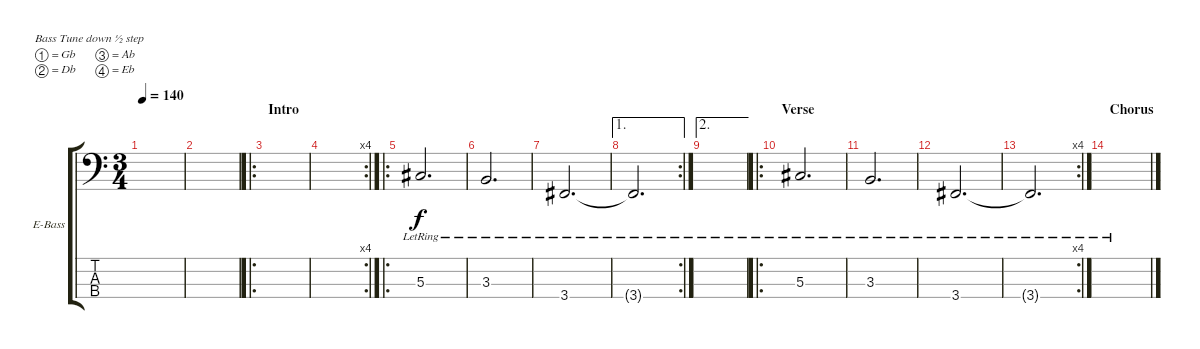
\defaultSystemsLayout 4
\bracketExtendMode groupsimilarinstruments
\firstSystemTrackNameOrientation horizontal
\otherSystemsTrackNameOrientation horizontal
\track ("Electric Bass" "E-Bass") {instrument electricbassfinger}
\staff {score tabs}
\tuning (Gb2 Db2 Ab1 Eb1)
\ts (3 4)
\tempo 140
\clef f4
\scale
0.462451
\ks c
|
\scale
0.245059 |
\ro
\section ("" "Intro")
\scale
0.29249 |
\rc 4
\scale
0.333333 |
\ro
\scale
0.362745 5.3{lr}.2{d} |
\scale
0.303922 3.3{lr}.2{d} |
\scale
0.322917 3.4{lr}.2{d} |
\ae 1
\rc 2
\scale
0.354167 3.4{lr t}.2{d} |
\ae 2
\scale
0.322917 |
\ro
\section ("" "Verse")
\scale
0.373737 5.3{lr}.2{d} |
\scale
0.313131 3.3{lr}.2{d} |
\scale
0.313131 3.4{lr}.2{d} |
\rc 4
\scale
0.354167 3.4{lr t}.2{d} |
\section ("" "Chorus")
\scale
0.322917 |
\scale
0.322917 |
\scale
0.333333
